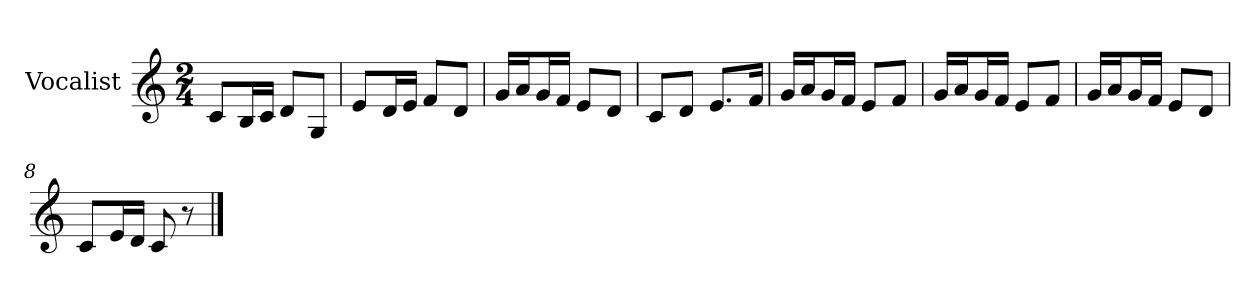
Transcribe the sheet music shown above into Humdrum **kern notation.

**kern
*part1
*staff1
*I"Vocalist
*k[]
*C:
*M2/4
=1
8cL
16BL
16cJJ
8dL
8GJ
=2
8eL
16dL
16eJJ
8fL
8dJ
=3
16gLL
16aJ
16gL
16fJJ
8eL
8dJ
=4
8cL
8dJ
8.eL
16fJk
=5
16gLL
16aJ
16gL
16fJJ
8eL
8fJ
=6
16gLL
16aJ
16gL
16fJJ
8eL
8fJ
=7
16gLL
16aJ
16gL
16fJJ
8eL
8dJ
=8
8cL
16eL
16dJJ
8c
8r
==
*-
